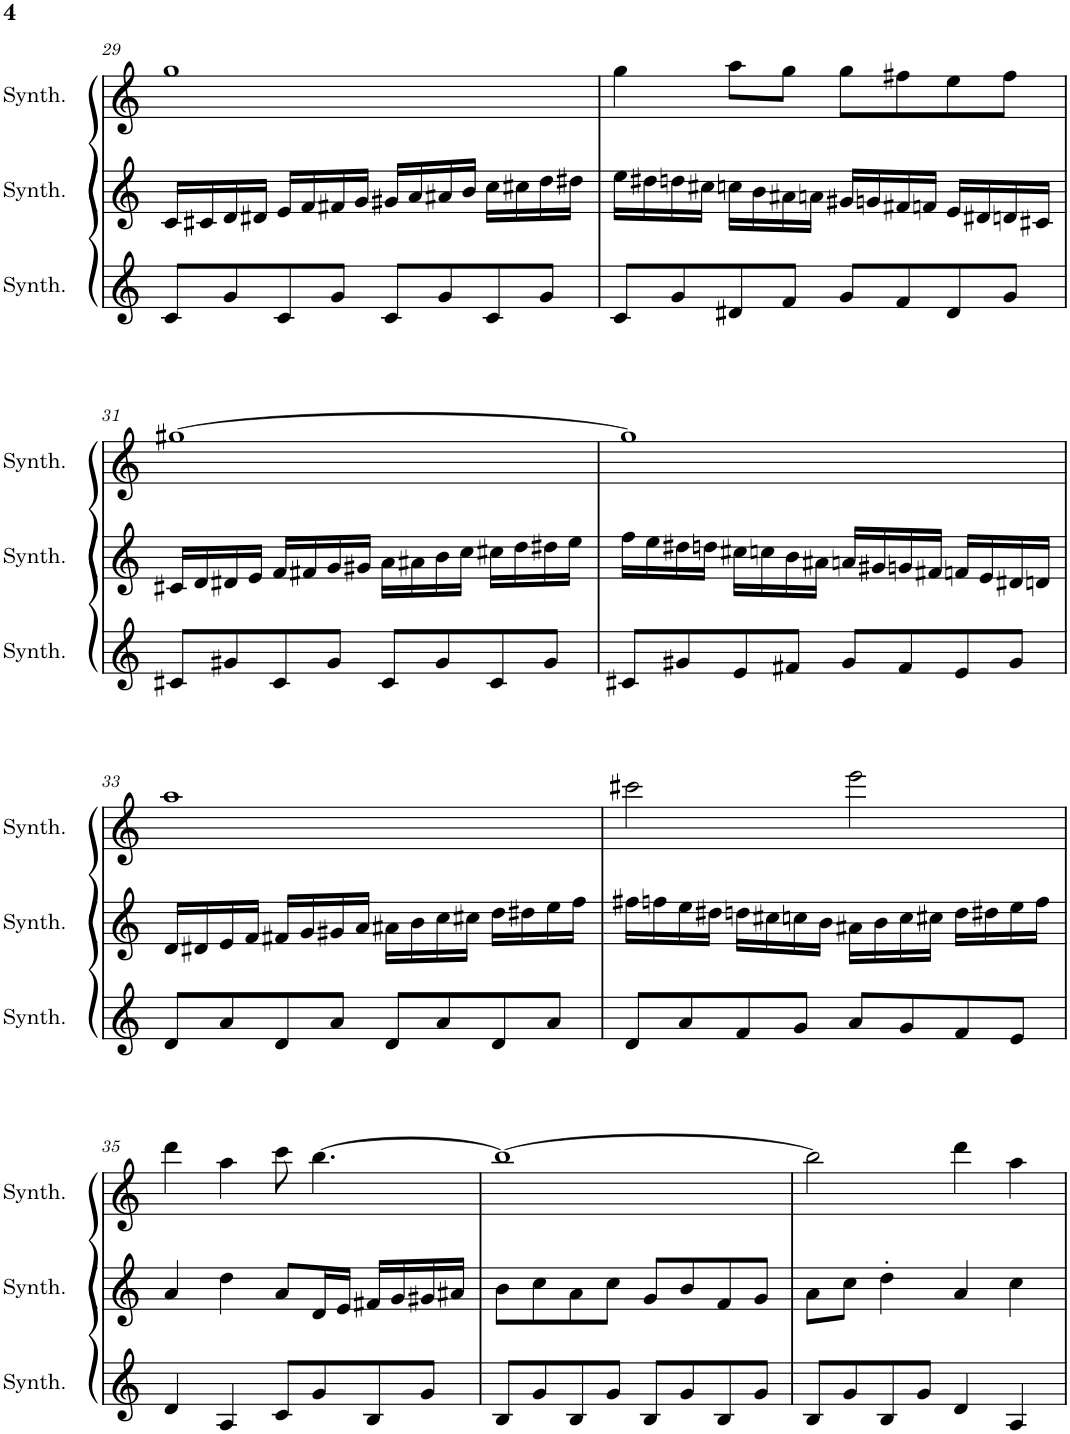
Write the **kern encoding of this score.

**kern	**kern	**kern
*part3	*part2	*part1
*staff3	*staff2	*staff1
*I"Square Synthesizer	*I"Square Synthesizer	*I"Square Synthesizer
*I'Synth.	*I'Synth.	*I'Synth.
!!LO:PB:g=z
*clefG2	*clefG2	*clefG2
*k[]	*k[]	*k[]
*M4/4	*M4/4	*M4/4
=29	=29	=29
8c/L	16c/LL	1gg
.	16c#X/	.
8g/	16d/	.
.	16d#X/JJ	.
8c/	16e/LL	.
.	16f/	.
8g/J	16f#X/	.
.	16g/JJ	.
8c/L	16g#X/LL	.
.	16a/	.
8g/	16a#X/	.
.	16b/JJ	.
8c/	16cc\LL	.
.	16cc#X\	.
8g/J	16dd\	.
.	16dd#X\JJ	.
=30	=30	=30
8c/L	16ee\LL	4gg\
.	16dd#X\	.
8g/	16ddn\	.
.	16cc#X\JJ	.
8d#X/	16ccn\LL	8aa\L
.	16b\	.
8f/J	16a#X\	8gg\J
.	16an\JJ	.
8g/L	16g#X/LL	8gg\L
.	16gn/	.
8f/	16f#X/	8ff#X\
.	16fn/JJ	.
8d#/	16e/LL	8ee\
.	16d#X/	.
8g/J	16dn/	8ff#\J
.	16c#X/JJ	.
!!LO:LB:g=z
=31	=31	=31
8c#X/L	16c#X/LL	[1gg#X
.	16d/	.
8g#X/	16d#X/	.
.	16e/JJ	.
8c#/	16f/LL	.
.	16f#X/	.
8g#/J	16g/	.
.	16g#X/JJ	.
8c#/L	16a\LL	.
.	16a#X\	.
8g#/	16b\	.
.	16cc\JJ	.
8c#/	16cc#X\LL	.
.	16dd\	.
8g#/J	16dd#X\	.
.	16ee\JJ	.
=32	=32	=32
8c#X/L	16ff\LL	1gg#]
.	16ee\	.
8g#X/	16dd#X\	.
.	16ddn\JJ	.
8e/	16cc#X\LL	.
.	16ccn\	.
8f#X/J	16b\	.
.	16a#X\JJ	.
8g#/L	16an/LL	.
.	16g#X/	.
8f#/	16gn/	.
.	16f#X/JJ	.
8e/	16fn/LL	.
.	16e/	.
8g#/J	16d#X/	.
.	16dn/JJ	.
!!LO:LB:g=z
=33	=33	=33
8d/L	16d/LL	1aa
.	16d#X/	.
8a/	16e/	.
.	16f/JJ	.
8d/	16f#X/LL	.
.	16g/	.
8a/J	16g#X/	.
.	16a/JJ	.
8d/L	16a#X\LL	.
.	16b\	.
8a/	16cc\	.
.	16cc#X\JJ	.
8d/	16dd\LL	.
.	16dd#X\	.
8a/J	16ee\	.
.	16ff\JJ	.
=34	=34	=34
8d/L	16ff#X\LL	2ccc#X\
.	16ffn\	.
8a/	16ee\	.
.	16dd#X\JJ	.
8f/	16ddn\LL	.
.	16cc#X\	.
8g/J	16ccn\	.
.	16b\JJ	.
8a/L	16a#X\LL	2eee\
.	16b\	.
8g/	16cc\	.
.	16cc#X\JJ	.
8f/	16dd\LL	.
.	16dd#X\	.
8e/J	16ee\	.
.	16ff\JJ	.
!!LO:LB:g=z
=35	=35	=35
4d/	4a/	4ddd\
4A/	4dd\	4aa\
8c/L	8a/L	8ccc\
8g/	16d/L	[4.bb\
.	16e/JJ	.
8B/	16f#X/LL	.
.	16g/	.
8g/J	16g#X/	.
.	16a#X/JJ	.
=36	=36	=36
8B/L	8b\L	1bb_
8g/	8cc\	.
8B/	8a\	.
8g/J	8cc\J	.
8B/L	8g/L	.
8g/	8b/	.
8B/	8f/	.
8g/J	8g/J	.
=37	=37	=37
8B/L	8a\L	2bb\]
8g/	8cc\J	.
8B/	4dd'\	.
8g/J	.	.
4d/	4a/	4ddd\
4A/	4cc\	4aa\
=	=	=
*-	*-	*-
